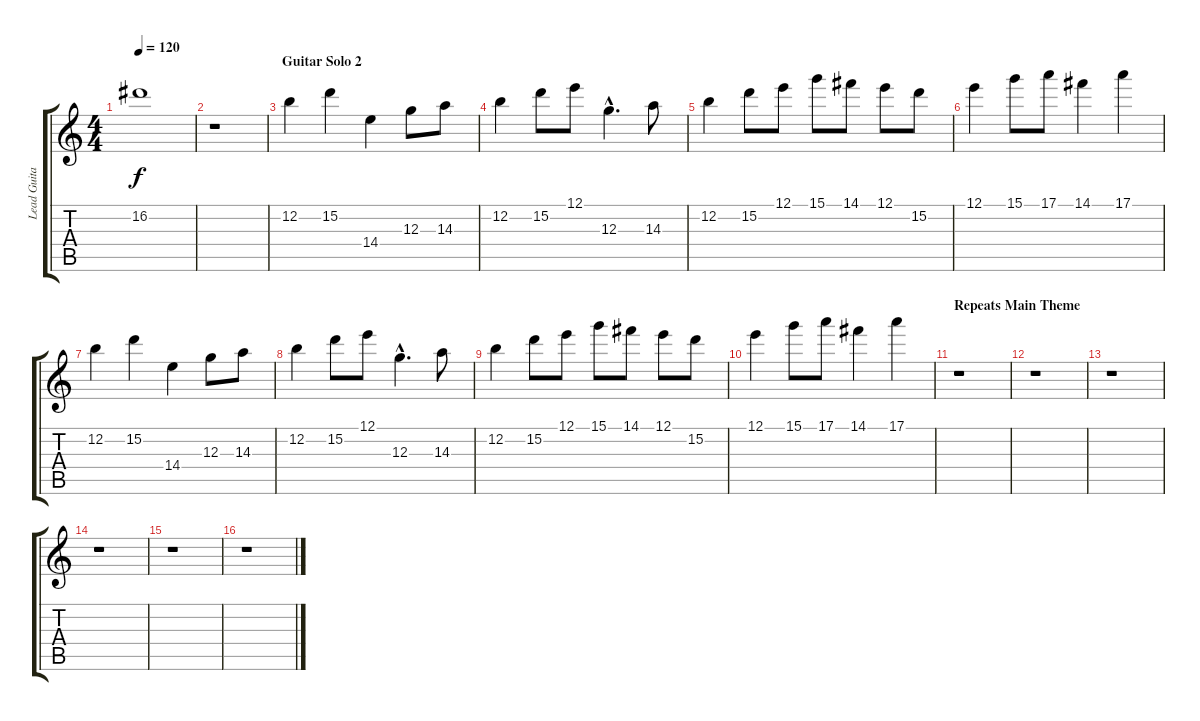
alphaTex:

\track ("Lead Guitar 1" "Lead Guita") {instrument distortionguitar}
\staff {score tabs}
\tuning (E4 B3 G3 D3 A2 E2) {hide}
\ts (4 4)
\tempo 120
\clef g2
\ks c
16.2.1{dy f} |
r.1 |
\section ("" "Guitar Solo 2")
12.2.4 15.2.4 14.4.4 12.3.8 14.3.8 |
12.2.4 15.2.8 12.1.8 12.3{hac}.4{d} 14.3.8 |
12.2.4 15.2.8 12.1.8 15.1.8 14.1.8 12.1.8 15.2.8 |
12.1.4 15.1.8 17.1.8 14.1.4 17.1.4 |
12.2.4 15.2.4 14.4.4 12.3.8 14.3.8 |
12.2.4 15.2.8 12.1.8 12.3{hac}.4{d} 14.3.8 |
12.2.4 15.2.8 12.1.8 15.1.8 14.1.8 12.1.8 15.2.8 |
12.1.4 15.1.8 17.1.8 14.1.4 17.1.4 |
\section ("" "Repeats Main Theme")
r.1 |
r.1 |
r.1 |
r.1 |
r.1 |
r.1
